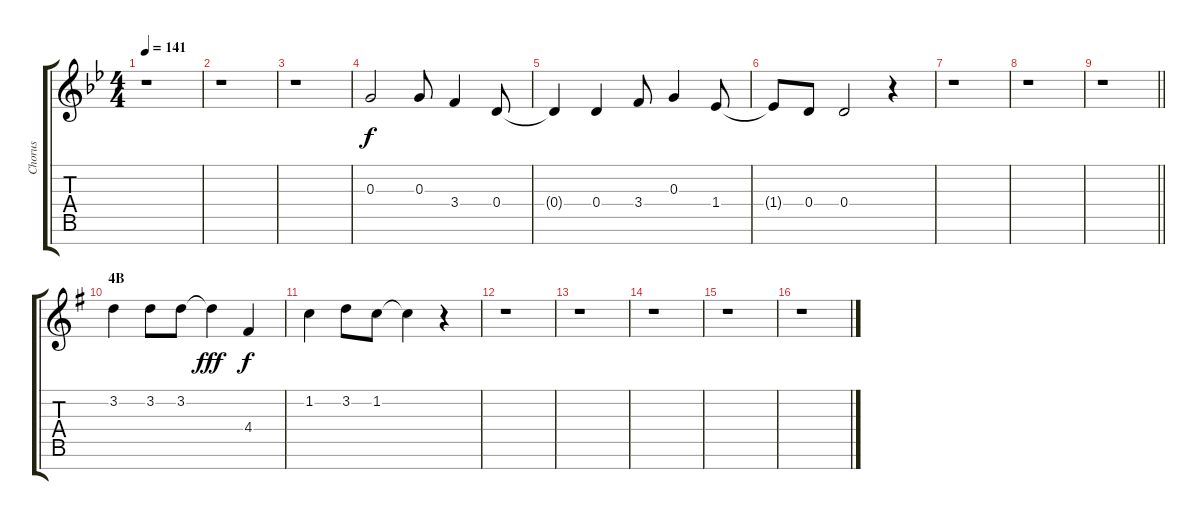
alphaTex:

\track ("Chorus" "Chorus") {instrument voiceoohs}
\staff {score tabs}
\tuning (E5 B4 G4 D4 A3 E3 B2) {hide}
\ts (4 4)
\tempo 141
\clef g2
\ks bb
r.1{dy f} |
r.1 |
r.1 |
0.3.2 0.3.8 3.4.4 0.4.8 |
0.4{t}.4 0.4.4 3.4.8 0.3.4 1.4.8 |
1.4{t}.8 0.4.8 0.4.2 r.4 |
r.1 |
r.1 |
\barLineRight lightlight
r.1 |
\section ("" "4B")
\ks g
3.2.4 3.2.8 3.2.8 3.2{t}.4{dy fff} 4.4.4{dy f} |
1.2.4 3.2.8 1.2.8 1.2{t}.4 r.4 |
r.1 |
r.1 |
r.1 |
r.1 |
r.1
